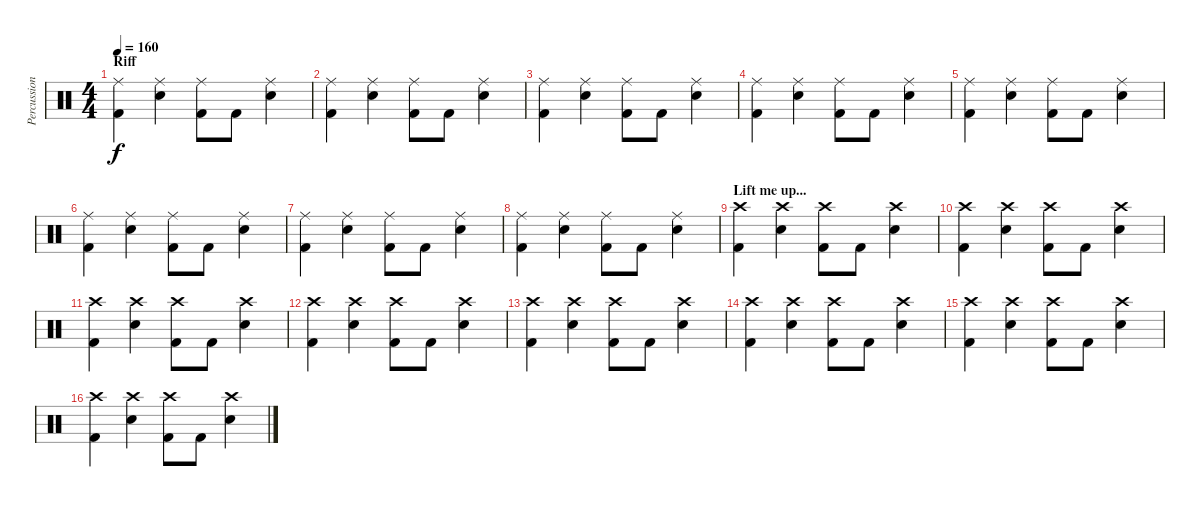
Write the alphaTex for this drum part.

\track ("Percussion" "Percussion") {instrument percussion}
\staff {score}
\articulation defaults
\ts (4 4)
\section ("" "Riff")
\tempo 160
\clef neutral
\ks c
("Ride (middle)" "Kick (hit) 2").4{dy f} ("Ride (middle)" "Electric Snare (hit)").4 ("Ride (middle)" "Kick (hit) 2").8 "Kick (hit) 2".8 ("Ride (middle)" "Electric Snare (hit)").4 |
("Ride (middle)" "Kick (hit) 2").4 ("Ride (middle)" "Electric Snare (hit)").4 ("Ride (middle)" "Kick (hit) 2").8 "Kick (hit) 2".8 ("Ride (middle)" "Electric Snare (hit)").4 |
("Ride (middle)" "Kick (hit) 2").4 ("Ride (middle)" "Electric Snare (hit)").4 ("Ride (middle)" "Kick (hit) 2").8 "Kick (hit) 2".8 ("Ride (middle)" "Electric Snare (hit)").4 |
("Ride (middle)" "Kick (hit) 2").4 ("Ride (middle)" "Electric Snare (hit)").4 ("Ride (middle)" "Kick (hit) 2").8 "Kick (hit) 2".8 ("Ride (middle)" "Electric Snare (hit)").4 |
("Ride (middle)" "Kick (hit) 2").4 ("Ride (middle)" "Electric Snare (hit)").4 ("Ride (middle)" "Kick (hit) 2").8 "Kick (hit) 2".8 ("Ride (middle)" "Electric Snare (hit)").4 |
("Ride (middle)" "Kick (hit) 2").4 ("Ride (middle)" "Electric Snare (hit)").4 ("Ride (middle)" "Kick (hit) 2").8 "Kick (hit) 2".8 ("Ride (middle)" "Electric Snare (hit)").4 |
("Ride (middle)" "Kick (hit) 2").4 ("Ride (middle)" "Electric Snare (hit)").4 ("Ride (middle)" "Kick (hit) 2").8 "Kick (hit) 2".8 ("Ride (middle)" "Electric Snare (hit)").4 |
("Ride (middle)" "Kick (hit) 2").4 ("Ride (middle)" "Electric Snare (hit)").4 ("Ride (middle)" "Kick (hit) 2").8 "Kick (hit) 2".8 ("Ride (middle)" "Electric Snare (hit)").4 |
\section ("" "Lift me up...")
("Crash high (hit)" "Kick (hit) 2").4 ("Crash high (hit)" "Electric Snare (hit)").4 ("Crash high (hit)" "Kick (hit) 2").8 "Kick (hit) 2".8 ("Crash high (hit)" "Electric Snare (hit)").4 |
("Crash high (hit)" "Kick (hit) 2").4 ("Crash high (hit)" "Electric Snare (hit)").4 ("Crash high (hit)" "Kick (hit) 2").8 "Kick (hit) 2".8 ("Crash high (hit)" "Electric Snare (hit)").4 |
("Crash high (hit)" "Kick (hit) 2").4 ("Crash high (hit)" "Electric Snare (hit)").4 ("Crash high (hit)" "Kick (hit) 2").8 "Kick (hit) 2".8 ("Crash high (hit)" "Electric Snare (hit)").4 |
("Crash high (hit)" "Kick (hit) 2").4 ("Crash high (hit)" "Electric Snare (hit)").4 ("Crash high (hit)" "Kick (hit) 2").8 "Kick (hit) 2".8 ("Crash high (hit)" "Electric Snare (hit)").4 |
("Crash high (hit)" "Kick (hit) 2").4 ("Crash high (hit)" "Electric Snare (hit)").4 ("Crash high (hit)" "Kick (hit) 2").8 "Kick (hit) 2".8 ("Crash high (hit)" "Electric Snare (hit)").4 |
("Crash high (hit)" "Kick (hit) 2").4 ("Crash high (hit)" "Electric Snare (hit)").4 ("Crash high (hit)" "Kick (hit) 2").8 "Kick (hit) 2".8 ("Crash high (hit)" "Electric Snare (hit)").4 |
("Crash high (hit)" "Kick (hit) 2").4 ("Crash high (hit)" "Electric Snare (hit)").4 ("Crash high (hit)" "Kick (hit) 2").8 "Kick (hit) 2".8 ("Crash high (hit)" "Electric Snare (hit)").4 |
("Crash high (hit)" "Kick (hit) 2").4 ("Crash high (hit)" "Electric Snare (hit)").4 ("Crash high (hit)" "Kick (hit) 2").8 "Kick (hit) 2".8 ("Crash high (hit)" "Electric Snare (hit)").4
